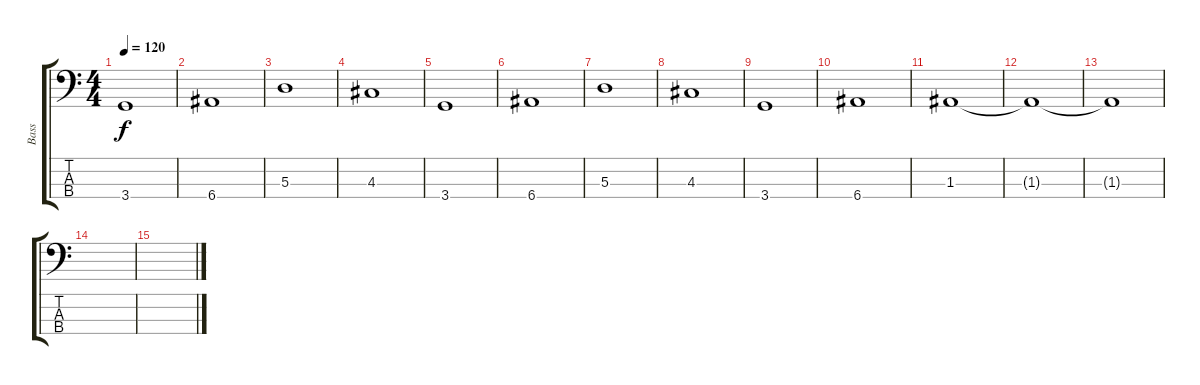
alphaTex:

\track ("Bass" "Bass") {instrument electricbassfinger}
\staff {score tabs}
\tuning (G2 D2 A1 E1) {hide}
\ts (4 4)
\tempo 120
\clef f4
\ks c
3.4.1{dy f} |
6.4.1 |
5.3.1 |
4.3.1 |
3.4.1 |
6.4.1 |
5.3.1 |
4.3.1 |
3.4.1 |
6.4.1 |
1.3.1 |
1.3{t}.1 |
1.3{t}.1 |
|
\section ("" "")
